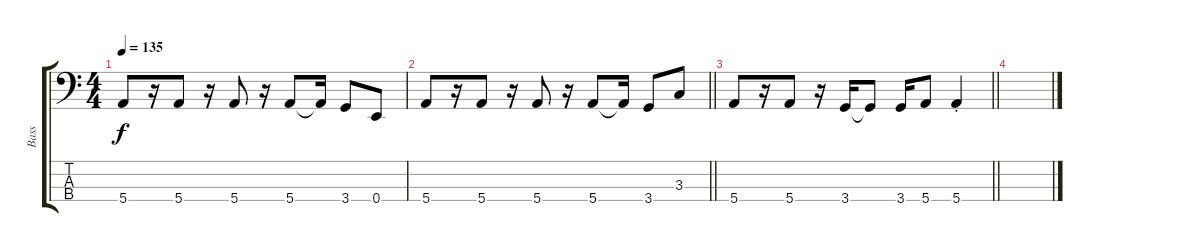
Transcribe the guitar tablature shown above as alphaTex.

\track ("Bass" "Bass") {instrument electricbassfinger}
\staff {score tabs}
\tuning (G2 D2 A1 E1) {hide}
\ts (4 4)
\tempo 135
\clef f4
\ks c
5.4.8{dy f} r.16 5.4.8 r.16 5.4.8 r.16 5.4.8 5.4{t}.16 3.4.8 0.4.8 |
\barLineRight lightlight
5.4.8 r.16 5.4.8 r.16 5.4.8 r.16 5.4.8 5.4{t}.16 3.4.8 3.3.8 |
\barLineRight lightlight
5.4.8 r.16 5.4.8 r.16 3.4.16 3.4{t}.8 3.4.16 5.4.8 5.4{st}.4 |
\section ("" "")
